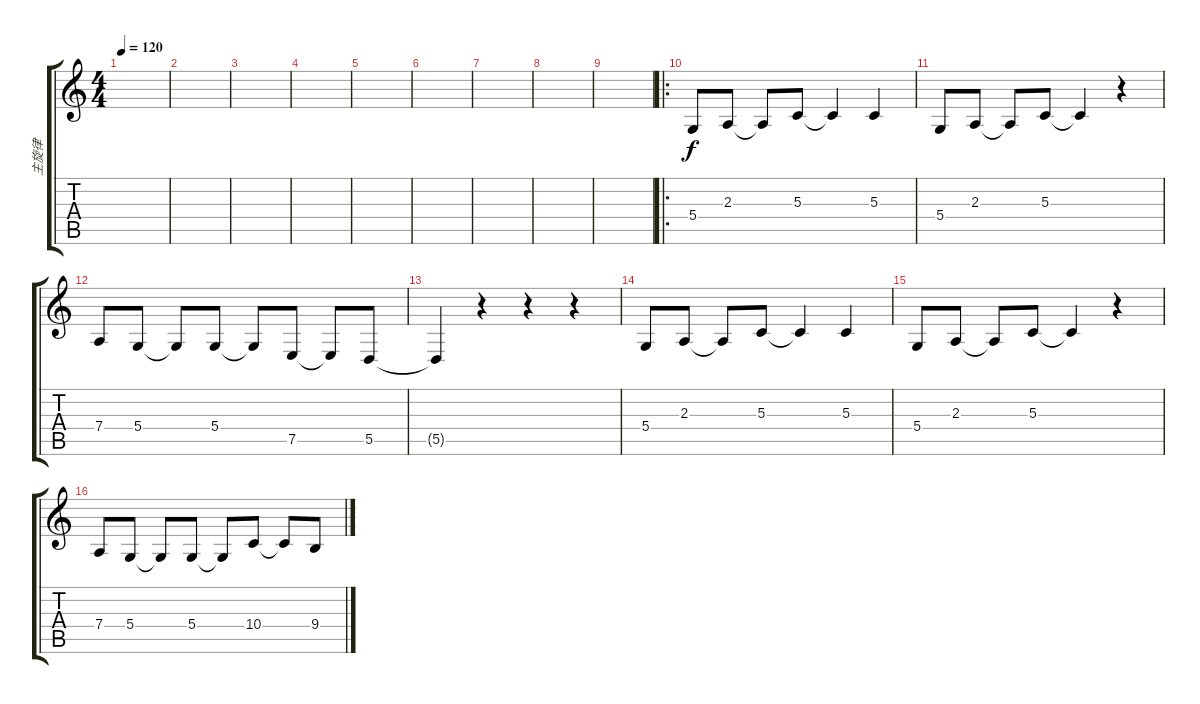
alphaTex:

\track ("主旋律" "主旋律") {instrument vibraphone}
\staff {score tabs}
\tuning (E4 B3 G3 D3 A2 E2) {hide}
\ts (4 4)
\tempo 120
\clef g2
\ks c
|
|
|
|
|
|
|
|
|
\ro
5.4.8 2.3.8 2.3{t}.8 5.3.8 5.3{t}.4 5.3.4 |
5.4.8 2.3.8 2.3{t}.8 5.3.8 5.3{t}.4 r.4 |
7.4.8 5.4.8 5.4{t}.8 5.4.8 5.4{t}.8 7.5.8 7.5{t}.8 5.5.8 |
5.5{t}.4 r.4 r.4 r.4 |
5.4.8 2.3.8 2.3{t}.8 5.3.8 5.3{t}.4 5.3.4 |
5.4.8 2.3.8 2.3{t}.8 5.3.8 5.3{t}.4 r.4 |
7.4.8 5.4.8 5.4{t}.8 5.4.8 5.4{t}.8 10.4.8 10.4{t}.8 9.4.8
